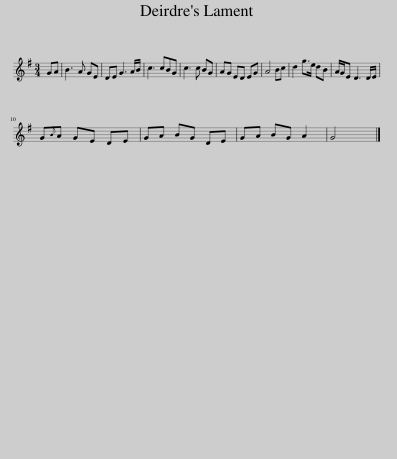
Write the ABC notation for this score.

X:1
L:1/8
M:3/4
I:linebreak $
K:G
V:1 treble
V:1
 GA | B3 A GE | DE G3 A/B/ | c3 cBG | c3 c BG | %5
 AG ED EG | A4 Bc | d2 g>e dB | A/G/E D3 D/E/ |$ G{B}A GE DE | %10
 GA BG DE | GA BG A2 | G4 |] %13
